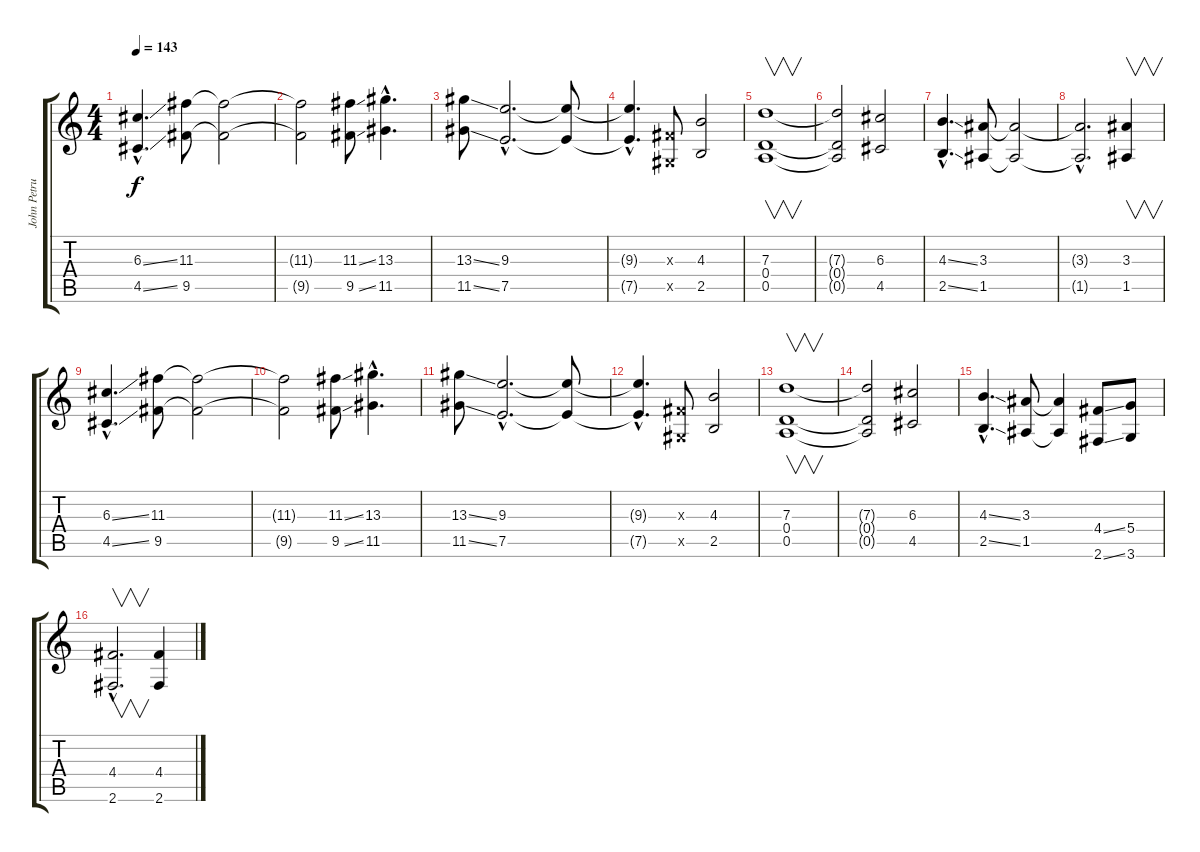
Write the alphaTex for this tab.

\track ("John Petrucci (Distortion Guitar)" "John Petru") {instrument distortionguitar}
\staff {score tabs}
\tuning (E4 B3 G3 D3 A2 E2) {hide}
\ts (4 4)
\tempo 143
\clef g2
\ks c
(6.3{ss hac} 4.5{ss hac}).4{d dy f instrument distortionguitar} (11.3 9.5).8 (11.3{t} 9.5{t}).2 |
(11.3{t} 9.5{t}).2 (11.3{ss} 9.5{ss}).8 (13.3{hac} 11.5{hac}).4{d} |
(13.3{ss} 11.5{ss}).8 (9.3{hac} 7.5{hac}).2{d} (9.3{t} 7.5{t}).8 |
(9.3{hac t} 7.5{hac t}).4{d} (-1.3{x} -1.5{x}).8 (4.3 2.5).2 |
(7.3 0.4 0.5).1{v} |
(7.3{t} 0.4{t} 0.5{t}).2 (6.3 4.5).2 |
(4.3{ss hac} 2.5{ss hac}).4{d} (3.3 1.5).8 (3.3{t} 1.5{t}).2 |
(3.3{hac t} 1.5{hac t}).2{d} (3.3 1.5).4{v} |
(6.3{ss hac} 4.5{ss hac}).4{d} (11.3 9.5).8 (11.3{t} 9.5{t}).2 |
(11.3{t} 9.5{t}).2 (11.3{ss} 9.5{ss}).8 (13.3{hac} 11.5{hac}).4{d} |
(13.3{ss} 11.5{ss}).8 (9.3{hac} 7.5{hac}).2{d} (9.3{t} 7.5{t}).8 |
(9.3{hac t} 7.5{hac t}).4{d} (-1.3{x} -1.5{x}).8 (4.3 2.5).2 |
(7.3 0.4 0.5).1{v} |
(7.3{t} 0.4{t} 0.5{t}).2 (6.3 4.5).2 |
(4.3{ss hac} 2.5{ss hac}).4{d} (3.3 1.5).8 (3.3{t} 1.5{t}).4 (4.4{ss} 2.6{ss}).8 (5.4 3.6).8 |
(4.4{hac} 2.6{hac}).2{v d} (4.4 2.6).4
